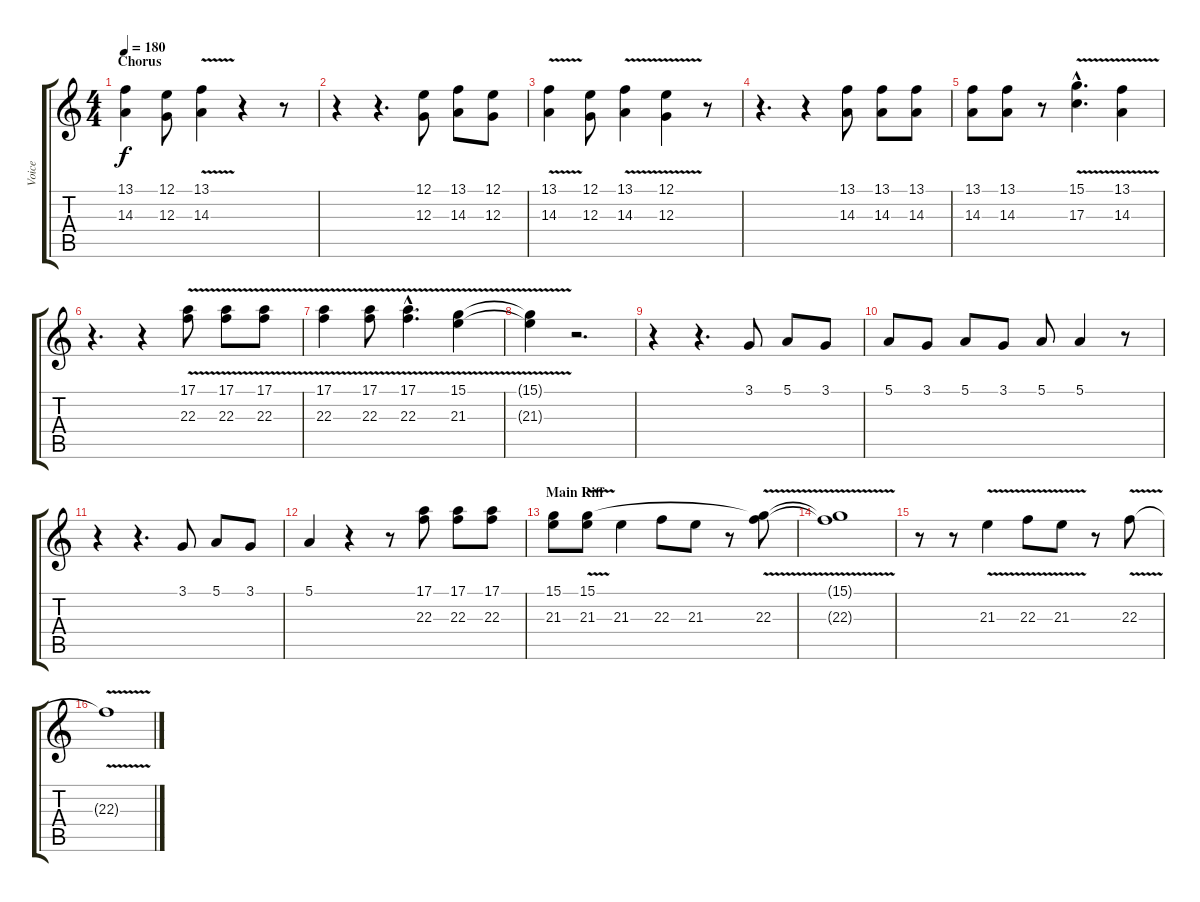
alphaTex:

\track ("Voice" "Voice") {instrument lead2sawtooth}
\staff {score tabs}
\tuning (E4 B3 G3 D3 A2 E2) {hide}
\ts (4 4)
\section ("" "Chorus")
\tempo 180
\clef g2
\ks c
(13.1 14.3).4{dy f} (12.1 12.3).8 (13.1{v} 14.3{v}).4 r.4 r.8 |
r.4 r.4{d} (12.1 12.3).8 (13.1 14.3).8 (12.1 12.3).8 |
(13.1{v} 14.3{v}).4 (12.1 12.3).8 (13.1{v} 14.3{v}).4 (12.1{v} 12.3{v}).4 r.8 |
r.4{d} r.4 (13.1 14.3).8 (13.1 14.3).8 (13.1 14.3).8 |
(13.1 14.3).8 (13.1 14.3).8 r.8 (15.1{v hac} 17.3{v hac}).4{d} (13.1{v} 14.3{v}).4 |
r.4{d} r.4 (17.1{v} 22.3{v}).8 (17.1{v} 22.3{v}).8 (17.1{v} 22.3{v}).8 |
(17.1{v} 22.3{v}).4 (17.1{v} 22.3{v}).8 (17.1{v hac} 22.3{v hac}).4{d} (15.1{v} 21.3{v}).4 |
(15.1{t} 21.3{t}).4 r.2{d} |
r.4 r.4{d} 3.1.8 5.1.8 3.1.8 |
5.1.8 3.1.8 5.1.8 3.1.8 5.1.8 5.1.4 r.8 |
r.4 r.4{d} 3.1.8 5.1.8 3.1.8 |
5.1.4 r.4 r.8 (17.1 22.3).8 (17.1 22.3).8 (17.1 22.3).8 |
\section ("" "Main Riff")
(15.1 21.3).8 (15.1{v} 21.3).8 21.3.4 22.3.8 21.3.8 r.8 (15.1{t} 22.3{v}).8 |
(15.1{t} 22.3{t}).1 |
r.8 r.8 21.3{v}.4 22.3{v}.8 21.3{v}.8 r.8 22.3{v}.8 |
22.3{t}.1
